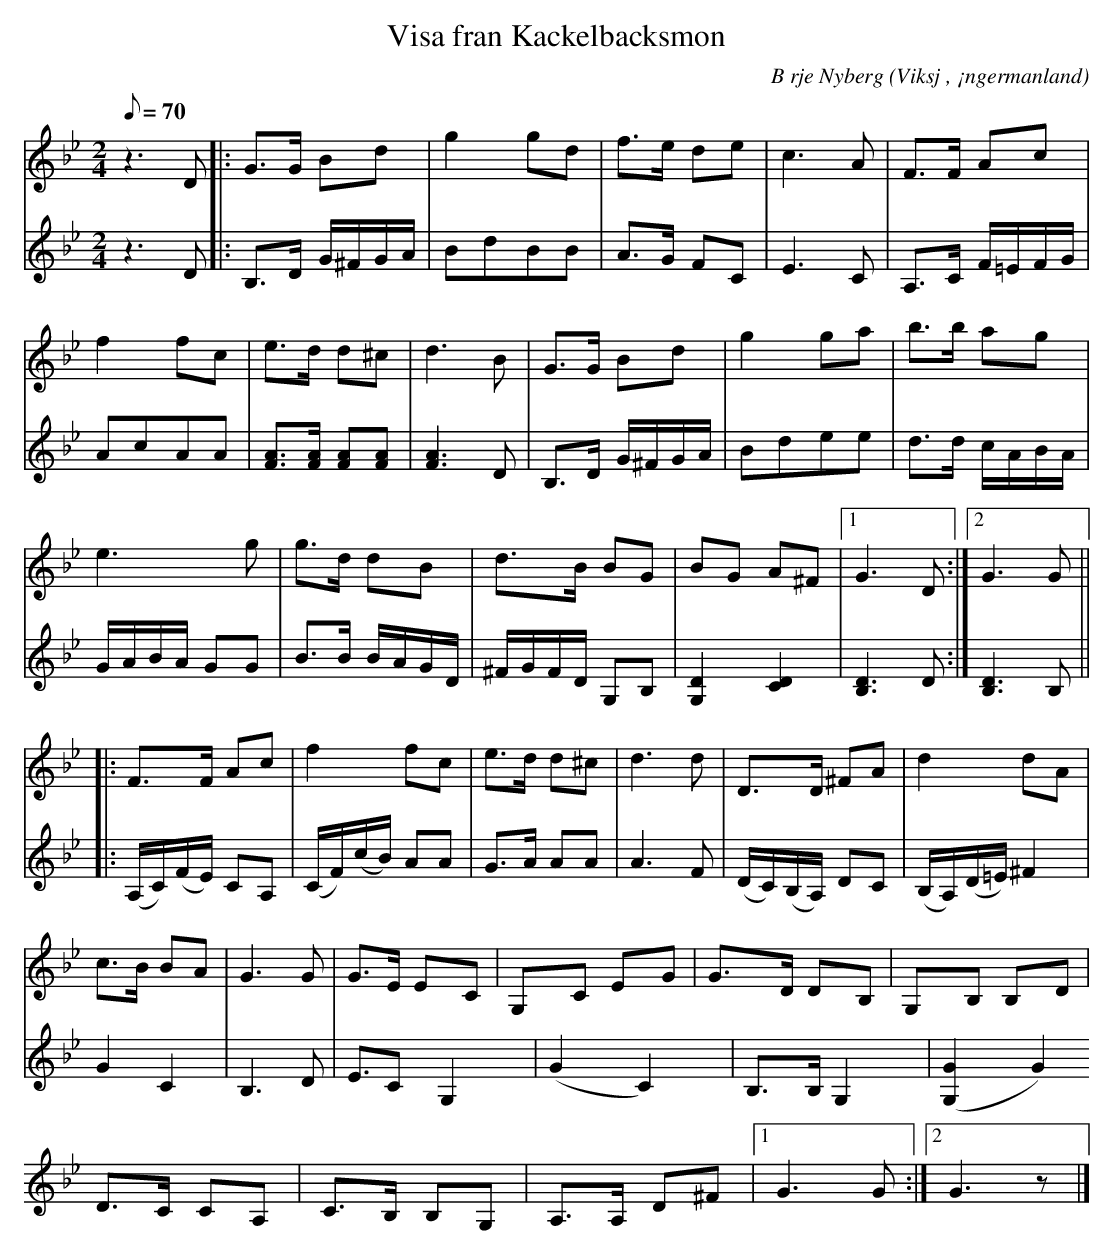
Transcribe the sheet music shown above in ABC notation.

X:1
T:Visa fran Kackelbacksmon
C:B rje Nyberg
O:Viksj , ¡ngermanland
M:2/4
L:1/8
Q:70
K:Gm
V:1
z2> D2|: G>G Bd | g2 gd | f>e de | c2>A2 | F>F Ac |
f2 fc | e>d d^c | d2>B2 | G>G Bd |g2 ga | b>b ag |
e2> g2 | g>d dB |d>B BG |BG A^F |1 G2> D2 :|2 G2> G2 ||
|: F>F Ac | f2 fc | e>d d^c | d2>d2 | D>D ^FA | d2 dA |
c>B BA |G2> G2 | G>E EC | G,C EG | G>D DB, | G,B, B,D |
D>C CA, | C>B, B,G, | A,>A, D^F |1 G2> G2 :|2 G2> z2 |]
V:2
z2> D2 |: B,>D G/2^F/2G/2A/2 | BdBB | A>G FC | E2>C2 | A,>C F/2=E/2F/2G/2 |
AcAA | [AF]>[AF] [AF][AF] | [A2F2]> D2 | B,>D G/2^F/2G/2A/2 | Bdee | d>d c/2A/2B/2A/2 |
G/2A/2B/2A/2 GG | B>B B/2A/2G/2D/2 | ^F/2G/2F/2D/2 G,B, | [G,2D2] [C2D2] | [D2B,2]> D2 :| [D2B,2]> B,2 ||
|: (A,/2C/2)(F/2E/2) CA, | (C/2F/2)(c/2B/2) AA | G>A AA | A2> F2 | (D/2C/2)(B,/2A,/2) DC | (B,/2A,/2)(D/2=E/2) ^F2 |
G2 C2 | B,2> D2 | E>C2 G,2, |(G2C2) |B,>B, G,2 | ([G,2G2] G2)
